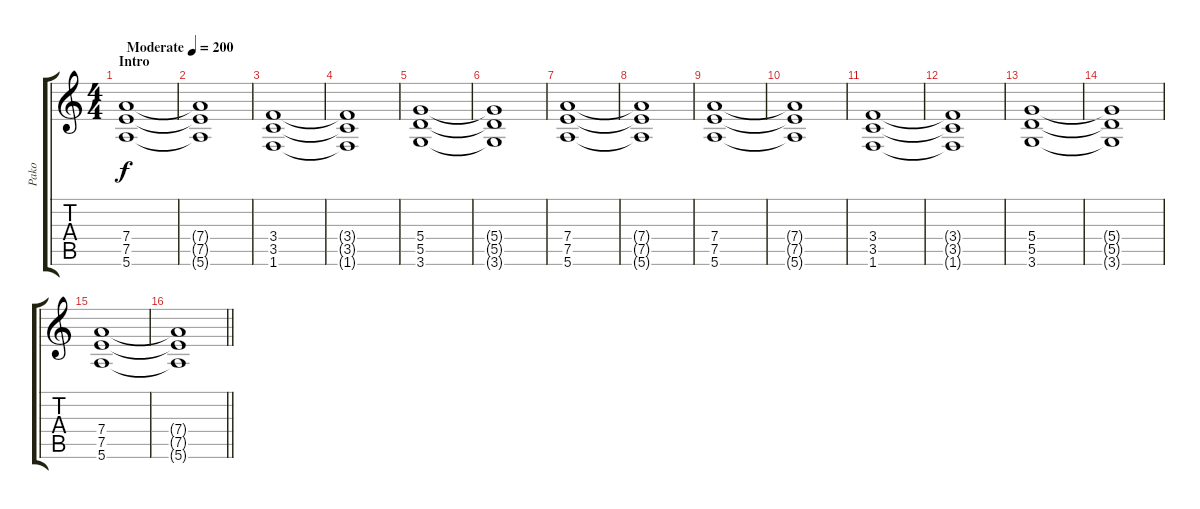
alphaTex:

\track ("Pako" "Pako") {instrument distortionguitar}
\staff {score tabs}
\tuning (E4 B3 G3 D3 A2 E2) {hide}
\ts (4 4)
\section ("" "Intro")
\tempo (200 "Moderate")
\clef g2
\ks c
(7.4 7.5 5.6).1{dy f instrument distortionguitar} |
(7.4{t} 7.5{t} 5.6{t}).1 |
(3.4 3.5 1.6).1 |
(3.4{t} 3.5{t} 1.6{t}).1 |
(5.4 5.5 3.6).1 |
(5.4{t} 5.5{t} 3.6{t}).1 |
(7.4 7.5 5.6).1 |
(7.4{t} 7.5{t} 5.6{t}).1 |
(7.4 7.5 5.6).1 |
(7.4{t} 7.5{t} 5.6{t}).1 |
(3.4 3.5 1.6).1 |
(3.4{t} 3.5{t} 1.6{t}).1 |
(5.4 5.5 3.6).1 |
(5.4{t} 5.5{t} 3.6{t}).1 |
(7.4 7.5 5.6).1 |
\barLineRight lightlight
(7.4{t} 7.5{t} 5.6{t}).1
